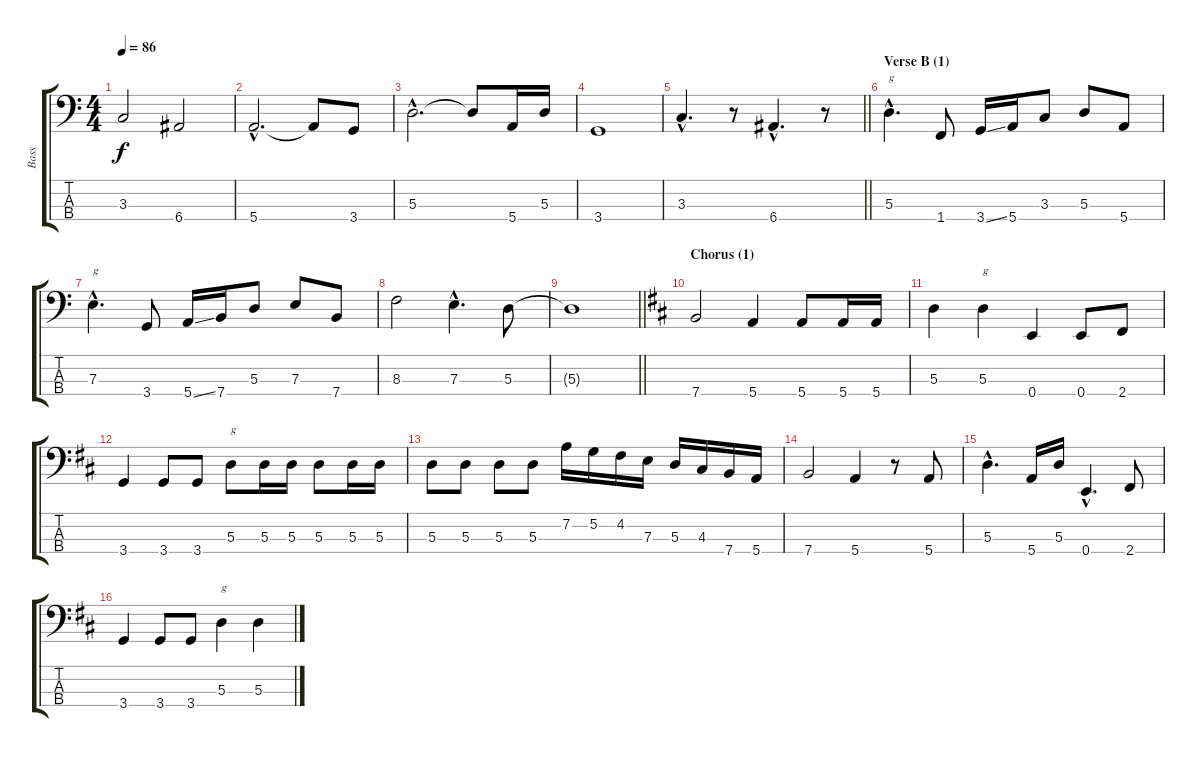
\track ("Bass" "Bass") {instrument electricbassfinger}
\staff {score tabs}
\tuning (G2 D2 A1 E1) {hide}
\ts (4 4)
\tempo 86
\clef f4
\ks aminor
3.3.2{dy f} 6.4.2 |
5.4{hac}.2{d} 5.4{t}.8 3.4.8 |
5.3{hac}.2{d} 5.3{t}.8 5.4.16 5.3.16 |
3.4.1 |
\barLineRight lightlight
3.3{hac}.4{d} r.8 6.4{hac}.4{d} r.8 |
\section ("" "Verse B (1)")
5.3{hac}.4{d txt "g"} 1.4.8 3.4{ss}.16 5.4.16 3.3.8 5.3.8 5.4.8 |
7.3{hac}.4{d txt "g"} 3.4.8 5.4{ss}.16 7.4.16 5.3.8 7.3.8 7.4.8 |
8.3.2 7.3{hac}.4{d} 5.3.8 |
\barLineRight lightlight
5.3{t}.1 |
\section ("" "Chorus (1)")
\ks bminor
7.4.2 5.4.4 5.4.8 5.4.16 5.4.16 |
5.3.4 5.3.4{txt "g"} 0.4.4 0.4.8 2.4.8 |
3.4.4 3.4.8 3.4.8 5.3.8{txt "g"} 5.3.16 5.3.16 5.3.8 5.3.16 5.3.16 |
5.3.8 5.3.8 5.3.8 5.3.8 7.2.16 5.2.16 4.2.16 7.3.16 5.3.16 4.3.16 7.4.16 5.4.16 |
7.4.2 5.4.4 r.8 5.4.8 |
5.3{hac}.4{d} 5.4.16 5.3.16 0.4{hac}.4{d} 2.4.8 |
3.4.4 3.4.8 3.4.8 5.3.4{txt "g"} 5.3.4
